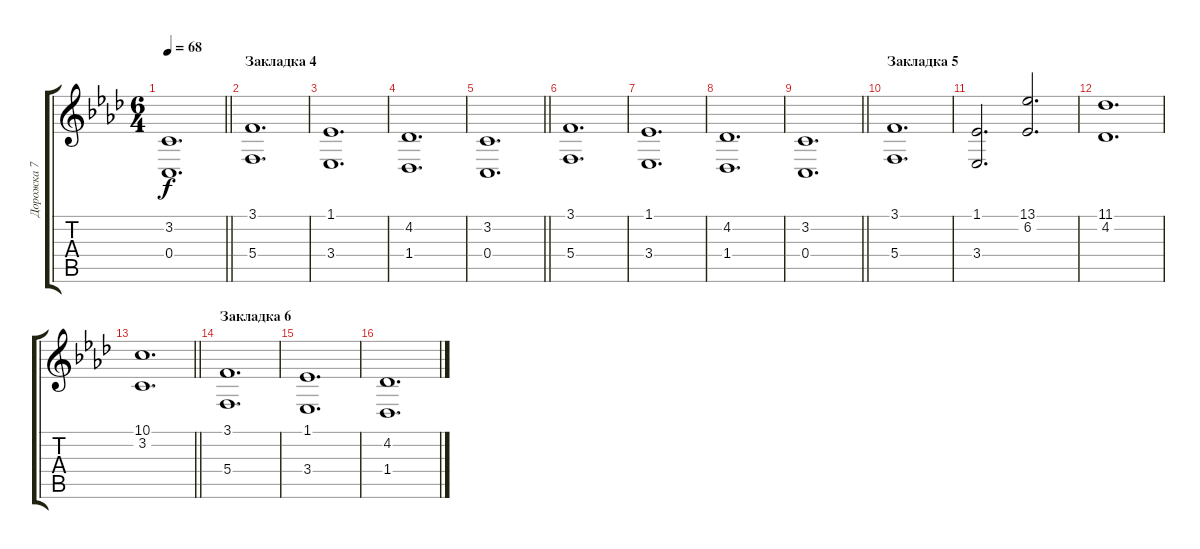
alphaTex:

\track ("Дорожка 7" "Дорожка 7") {instrument pad2warm}
\staff {score tabs}
\tuning (D4 A3 F3 C3 G2 C2) {hide}
\ts (6 4)
\tempo 68
\clef g2
\barLineRight lightlight
\ks fminor
(3.2 0.4).1{d dy f} |
\section ("" "Закладка 4")
(3.1 5.4).1{d} |
(1.1 3.4).1{d} |
(4.2 1.4).1{d} |
\barLineRight lightlight
(3.2 0.4).1{d} |
(3.1 5.4).1{d} |
(1.1 3.4).1{d} |
(4.2 1.4).1{d} |
\barLineRight lightlight
(3.2 0.4).1{d} |
\section ("" "Закладка 5")
(3.1 5.4).1{d} |
(1.1 3.4).2{d} (13.1 6.2).2{d} |
(11.1 4.2).1{d} |
\barLineRight lightlight
(10.1 3.2).1{d} |
\section ("" "Закладка 6")
(3.1 5.4).1{d} |
(1.1 3.4).1{d} |
(4.2 1.4).1{d}
